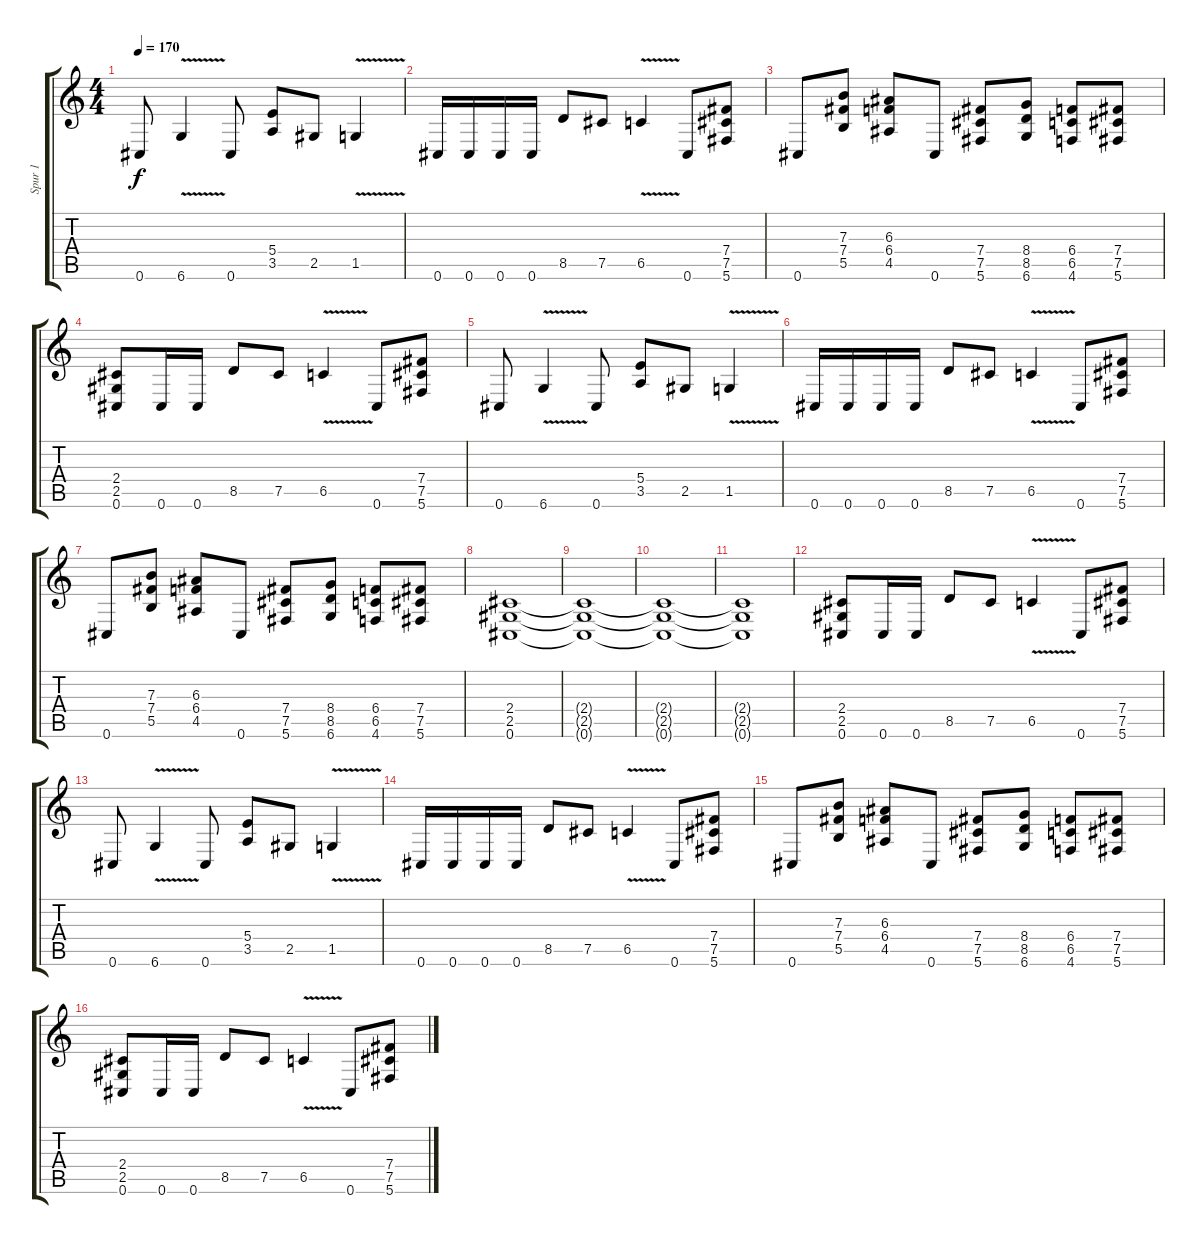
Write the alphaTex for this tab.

\track ("Spur 1" "Spur 1") {instrument distortionguitar}
\staff {score tabs}
\tuning (Db4 Ab3 E3 B2 Gb2 Db2) {hide}
\ts (4 4)
\tempo 170
\clef g2
\ks c
0.6.8{dy f} 6.6{v}.4 0.6.8 (5.4 3.5).8 2.5.8 1.5{v}.4 |
0.6.16 0.6.16 0.6.16 0.6.16 8.5.8 7.5.8 6.5{v}.4 0.6.8 (7.4 7.5 5.6).8 |
0.6.8 (7.3 7.4 5.5).8 (6.3 6.4 4.5).8 0.6.8 (7.4 7.5 5.6).8 (8.4 8.5 6.6).8 (6.4 6.5 4.6).8 (7.4 7.5 5.6).8 |
(2.4 2.5 0.6).8 0.6.16 0.6.16 8.5.8 7.5.8 6.5{v}.4 0.6.8 (7.4 7.5 5.6).8 |
0.6.8 6.6{v}.4 0.6.8 (5.4 3.5).8 2.5.8 1.5{v}.4 |
0.6.16 0.6.16 0.6.16 0.6.16 8.5.8 7.5.8 6.5{v}.4 0.6.8 (7.4 7.5 5.6).8 |
0.6.8 (7.3 7.4 5.5).8 (6.3 6.4 4.5).8 0.6.8 (7.4 7.5 5.6).8 (8.4 8.5 6.6).8 (6.4 6.5 4.6).8 (7.4 7.5 5.6).8 |
(2.4 2.5 0.6).1 |
(2.4{t} 2.5{t} 0.6{t}).1 |
(2.4{t} 2.5{t} 0.6{t}).1 |
(2.4{t} 2.5{t} 0.6{t}).1 |
(2.4 2.5 0.6).8 0.6.16 0.6.16 8.5.8 7.5.8 6.5{v}.4 0.6.8 (7.4 7.5 5.6).8 |
0.6.8 6.6{v}.4 0.6.8 (5.4 3.5).8 2.5.8 1.5{v}.4 |
0.6.16 0.6.16 0.6.16 0.6.16 8.5.8 7.5.8 6.5{v}.4 0.6.8 (7.4 7.5 5.6).8 |
0.6.8 (7.3 7.4 5.5).8 (6.3 6.4 4.5).8 0.6.8 (7.4 7.5 5.6).8 (8.4 8.5 6.6).8 (6.4 6.5 4.6).8 (7.4 7.5 5.6).8 |
(2.4 2.5 0.6).8 0.6.16 0.6.16 8.5.8 7.5.8 6.5{v}.4 0.6.8 (7.4 7.5 5.6).8
